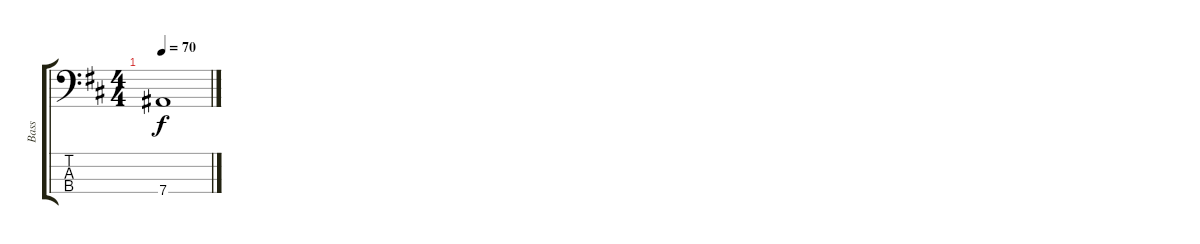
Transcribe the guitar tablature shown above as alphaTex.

\track ("Bass" "Bass") {instrument electricbassfinger}
\staff {score tabs}
\tuning (Gb2 Db2 Ab1 Eb1) {hide}
\ts (4 4)
\tempo 70
\clef f4
\ks d
7.4{t}.1{dy f}
